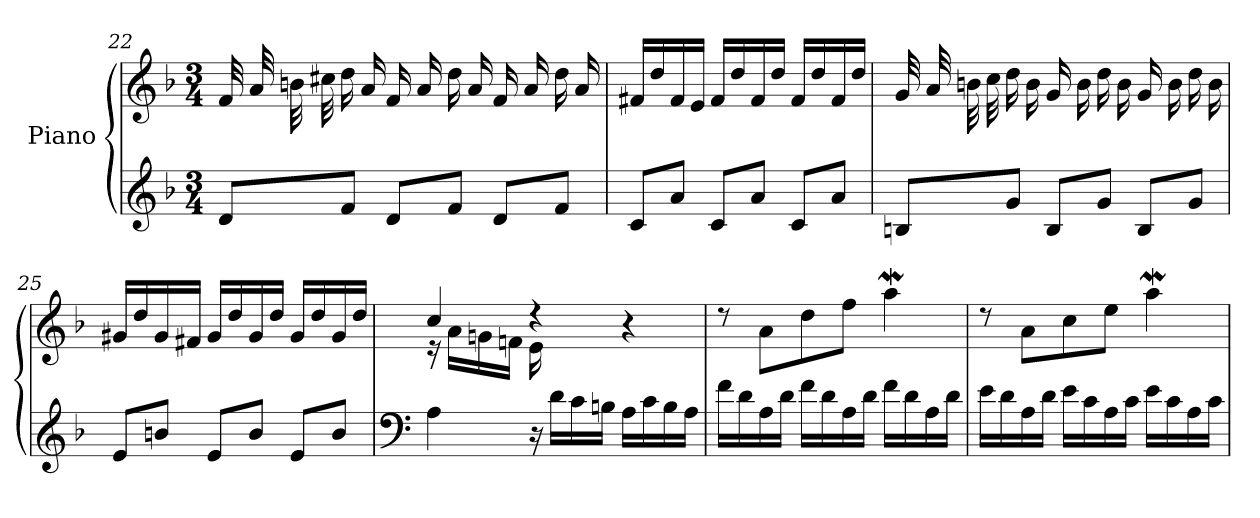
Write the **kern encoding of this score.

**kern	**kern
*part1	*part1
*staff2	*staff1
*I"Piano	*
!!LO:LB:g=z
*clefG2	*clefG2
*k[b-]	*k[b-]
*F:	*F:
*M3/4	*M3/4
=22	=22
8d/L	32fLLL
.	32a
.	32bn
.	32cc#X
8f/J	16dd
.	16aJJ
8d/L	16fLL
.	16a
8f/J	16dd
.	16aJJ
8d/L	16fLL
.	16a
8f/J	16dd
.	16aJJ
=23	=23
8c/L	16f#XLL
.	16dd
8a/J	16f#
.	16eJJ
8c/L	16f#LL
.	16dd
8a/J	16f#
.	16ddJJ
8c/L	16f#LL
.	16dd
8a/J	16f#
.	16ddJJ
=24	=24
8Bn/L	32gLLL
.	32a
.	32bn
.	32cc
8g/J	16dd
.	16bJJ
8B/L	16gLL
.	16b
8g/J	16dd
.	16bJJ
8B/L	16gLL
.	16b
8g/J	16dd
.	16bJJ
!!LO:LB:g=z
=25	=25
*	*^
!	!	!LO:N:vis=1
8e/L	16g#X/LL	2.ryy
.	16dd/	.
8bn/J	16g#/	.
.	16f#X/JJ	.
8e/L	16g#LL	.
.	16dd	.
8b/J	16g#	.
.	16ddJJ	.
8e/L	16g#LL	.
.	16dd	.
8b/J	16g#	.
.	16ddJJ	.
=26	=26	=26
*clefF4	*	*
4A	4cc/	16r
.	.	16aLL
.	.	16gn
.	.	16fnJJ
16r	4r	16e\
16dLL	.	16ryy
16c	.	8ryy
16BnJJ	.	.
16ALL	4r	4ryy
16c	.	.
16B	.	.
16AJJ	.	.
=27	=27	=27
!	!	!LO:N:vis=1
16fLL	8r	2.ryy
16d	.	.
16A	8a\L	.
16dJJ	.	.
16fLL	8dd\	.
16d	.	.
16A	8ff\J	.
16dJJ	.	.
16fLL	4aaW\	.
16d	.	.
16A	.	.
16dJJ	.	.
!!LO:LB:g=z	!!
=28	=28	=28
!	!	!LO:N:vis=1
16eLL	8r	2.ryy
16d	.	.
16A	8a\L	.
16dJJ	.	.
16eLL	8cc\	.
16c	.	.
16A	8ee\J	.
16cJJ	.	.
16eLL	4aaW\	.
16c	.	.
16A	.	.
16cJJ	.	.
*	*v	*v
=	=
*-	*-
